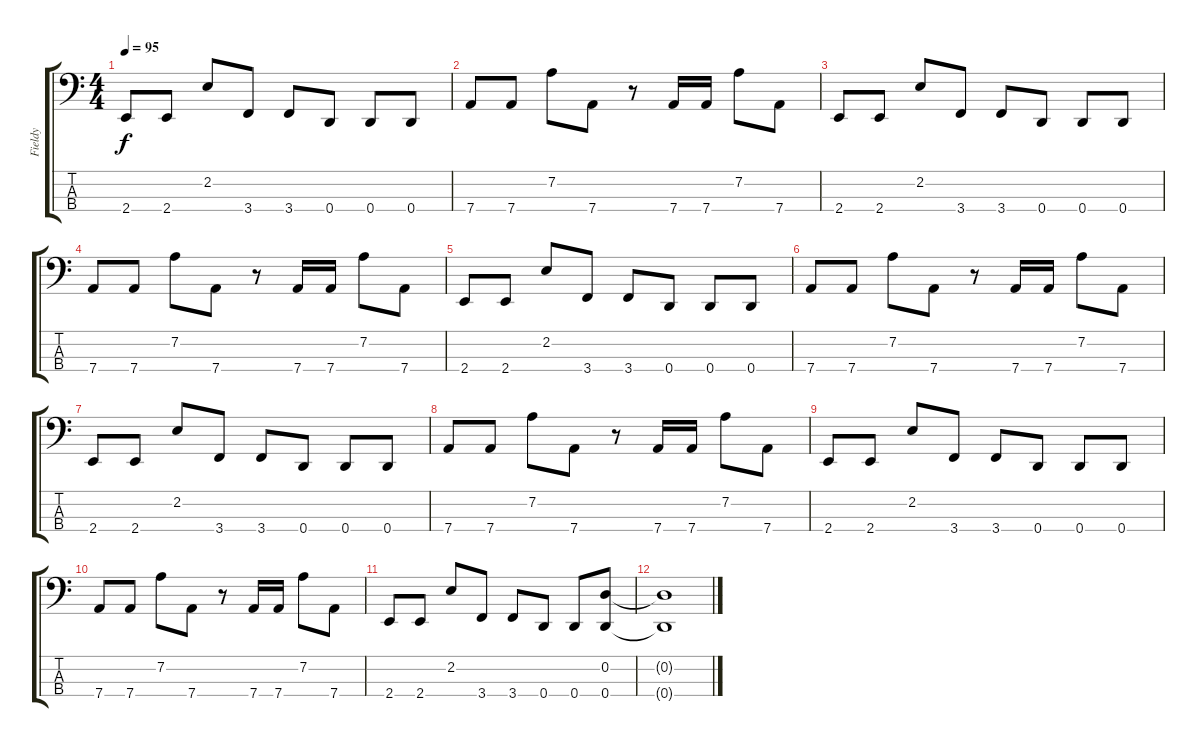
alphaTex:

\track ("Fieldy" "Fieldy") {instrument slapbass2}
\staff {score tabs}
\tuning (G2 D2 A1 D1) {hide}
\ts (4 4)
\tempo 95
\clef f4
\ks c
2.4.8{dy f} 2.4.8 2.2.8 3.4.8 3.4.8 0.4.8 0.4.8 0.4.8 |
7.4.8 7.4.8 7.2.8 7.4.8 r.8 7.4.16 7.4.16 7.2.8 7.4.8 |
2.4.8 2.4.8 2.2.8 3.4.8 3.4.8 0.4.8 0.4.8 0.4.8 |
7.4.8 7.4.8 7.2.8 7.4.8 r.8 7.4.16 7.4.16 7.2.8 7.4.8 |
2.4.8 2.4.8 2.2.8 3.4.8 3.4.8 0.4.8 0.4.8 0.4.8 |
7.4.8 7.4.8 7.2.8 7.4.8 r.8 7.4.16 7.4.16 7.2.8 7.4.8 |
2.4.8 2.4.8 2.2.8 3.4.8 3.4.8 0.4.8 0.4.8 0.4.8 |
7.4.8 7.4.8 7.2.8 7.4.8 r.8 7.4.16 7.4.16 7.2.8 7.4.8 |
2.4.8 2.4.8 2.2.8 3.4.8 3.4.8 0.4.8 0.4.8 0.4.8 |
7.4.8 7.4.8 7.2.8 7.4.8 r.8 7.4.16 7.4.16 7.2.8 7.4.8 |
2.4.8 2.4.8 2.2.8 3.4.8 3.4.8 0.4.8 0.4.8 (0.2 0.4).8 |
(0.2{t} 0.4{t}).1
